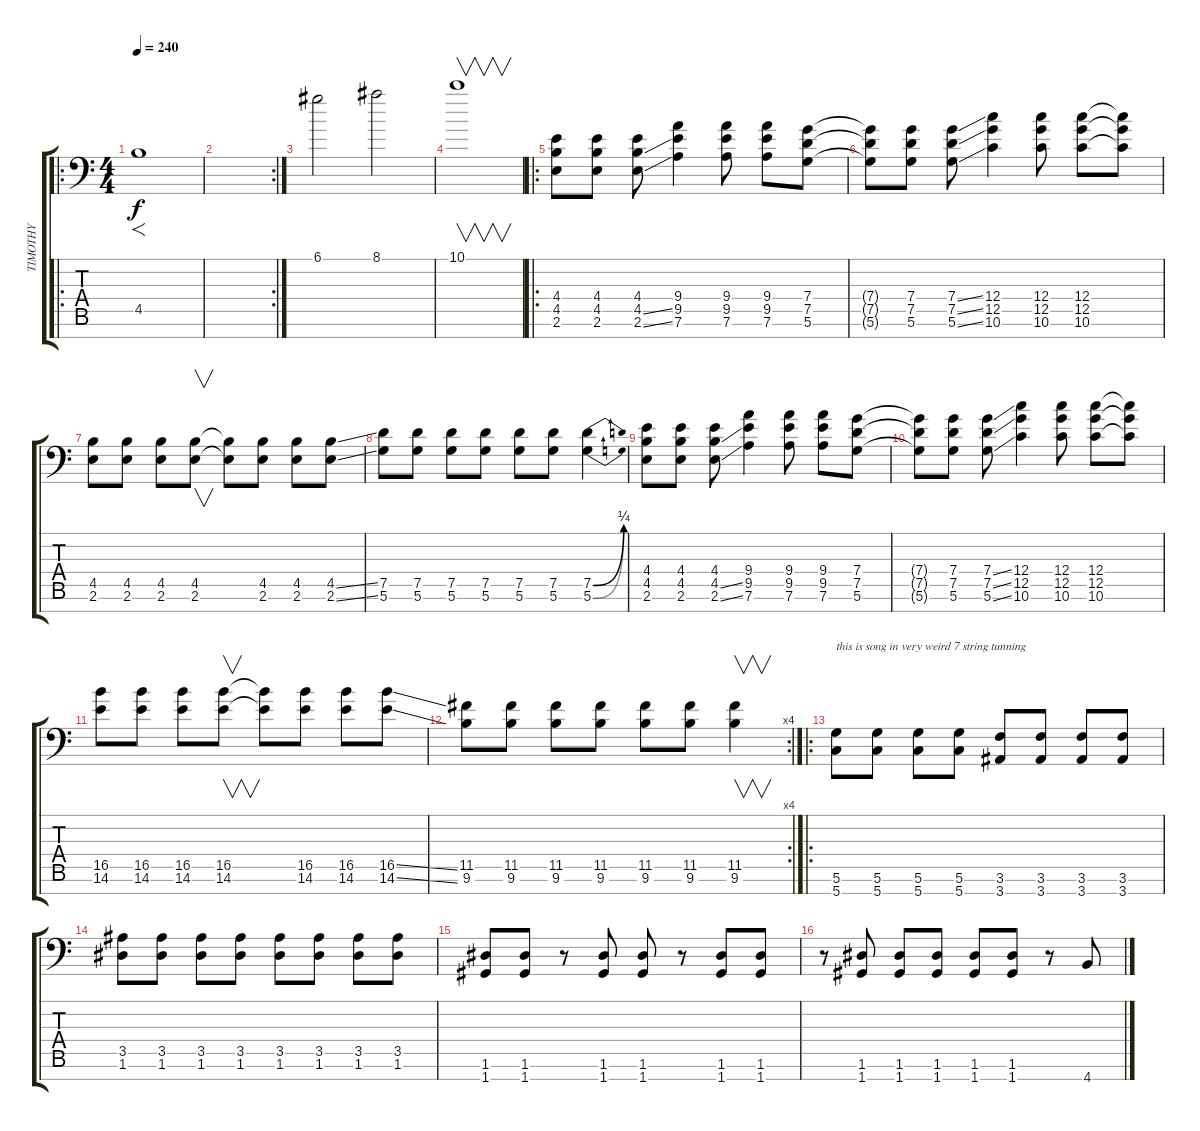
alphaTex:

\track ("TIMOTHY" "TIMOTHY") {instrument distortionguitar}
\staff {score tabs}
\tuning (D4 A3 F3 C3 G2 D2 G1) {hide}
\ro
\ts (4 4)
\tempo 240
\clef f4
\ks c
4.5.1{f dy f} |
\rc 2
|
6.1.2 8.1.2 |
10.1.1{v} |
\ro
(4.4 4.5 2.6).8 (4.4 4.5 2.6).8 (4.4 4.5{ss} 2.6{ss}).8 (9.4 9.5 7.6).4 (9.4 9.5 7.6).8 (9.4 9.5 7.6).8 (7.4 7.5 5.6).8 |
(7.4{t} 7.5{t} 5.6{t}).8 (7.4 7.5 5.6).8 (7.4{ss} 7.5{ss} 5.6{ss}).8 (12.4 12.5 10.6).4 (12.4 12.5 10.6).8 (12.4 12.5 10.6).8 (12.4{t} 12.5{t} 10.6{t}).8 |
(4.5 2.6).8 (4.5 2.6).8 (4.5 2.6).8 (4.5 2.6).8{v} (4.5{t} 2.6{t}).8 (4.5 2.6).8 (4.5 2.6).8 (4.5{ss} 2.6{ss}).8 |
(7.5 5.6).8 (7.5 5.6).8 (7.5 5.6).8 (7.5 5.6).8 (7.5 5.6).8 (7.5 5.6).8 (7.5{be (bend 0 0 60 1)} 5.6{be (bend 0 0 60 1)}).4 |
(4.4 4.5 2.6).8 (4.4 4.5 2.6).8 (4.4 4.5{ss} 2.6{ss}).8 (9.4 9.5 7.6).4 (9.4 9.5 7.6).8 (9.4 9.5 7.6).8 (7.4 7.5 5.6).8 |
(7.4{t} 7.5{t} 5.6{t}).8 (7.4 7.5 5.6).8 (7.4{ss} 7.5{ss} 5.6{ss}).8 (12.4 12.5 10.6).4 (12.4 12.5 10.6).8 (12.4 12.5 10.6).8 (12.4{t} 12.5{t} 10.6{t}).8 |
(16.5 14.6).8 (16.5 14.6).8 (16.5 14.6).8 (16.5 14.6).8{v} (16.5{t} 14.6{t}).8 (16.5 14.6).8 (16.5 14.6).8 (16.5{ss} 14.6{ss}).8 |
\rc 4
(11.5 9.6).8 (11.5 9.6).8 (11.5 9.6).8 (11.5 9.6).8 (11.5 9.6).8 (11.5 9.6).8 (11.5 9.6).4{v} |
\ro
(5.6 5.7).8{txt "this is song in very weird 7 string tunning" instrument slapbass1} (5.6 5.7).8 (5.6 5.7).8 (5.6 5.7).8 (3.6 3.7).8 (3.6 3.7).8 (3.6 3.7).8 (3.6 3.7).8 |
(3.5 1.6).8 (3.5 1.6).8 (3.5 1.6).8 (3.5 1.6).8 (3.5 1.6).8 (3.5 1.6).8 (3.5 1.6).8 (3.5 1.6).8 |
(1.6 1.7).8 (1.6 1.7).8 r.8 (1.6 1.7).8 (1.6 1.7).8 r.8 (1.6 1.7).8 (1.6 1.7).8 |
r.8 (1.6 1.7).8 (1.6 1.7).8 (1.6 1.7).8 (1.6 1.7).8 (1.6 1.7).8 r.8 4.7.8
